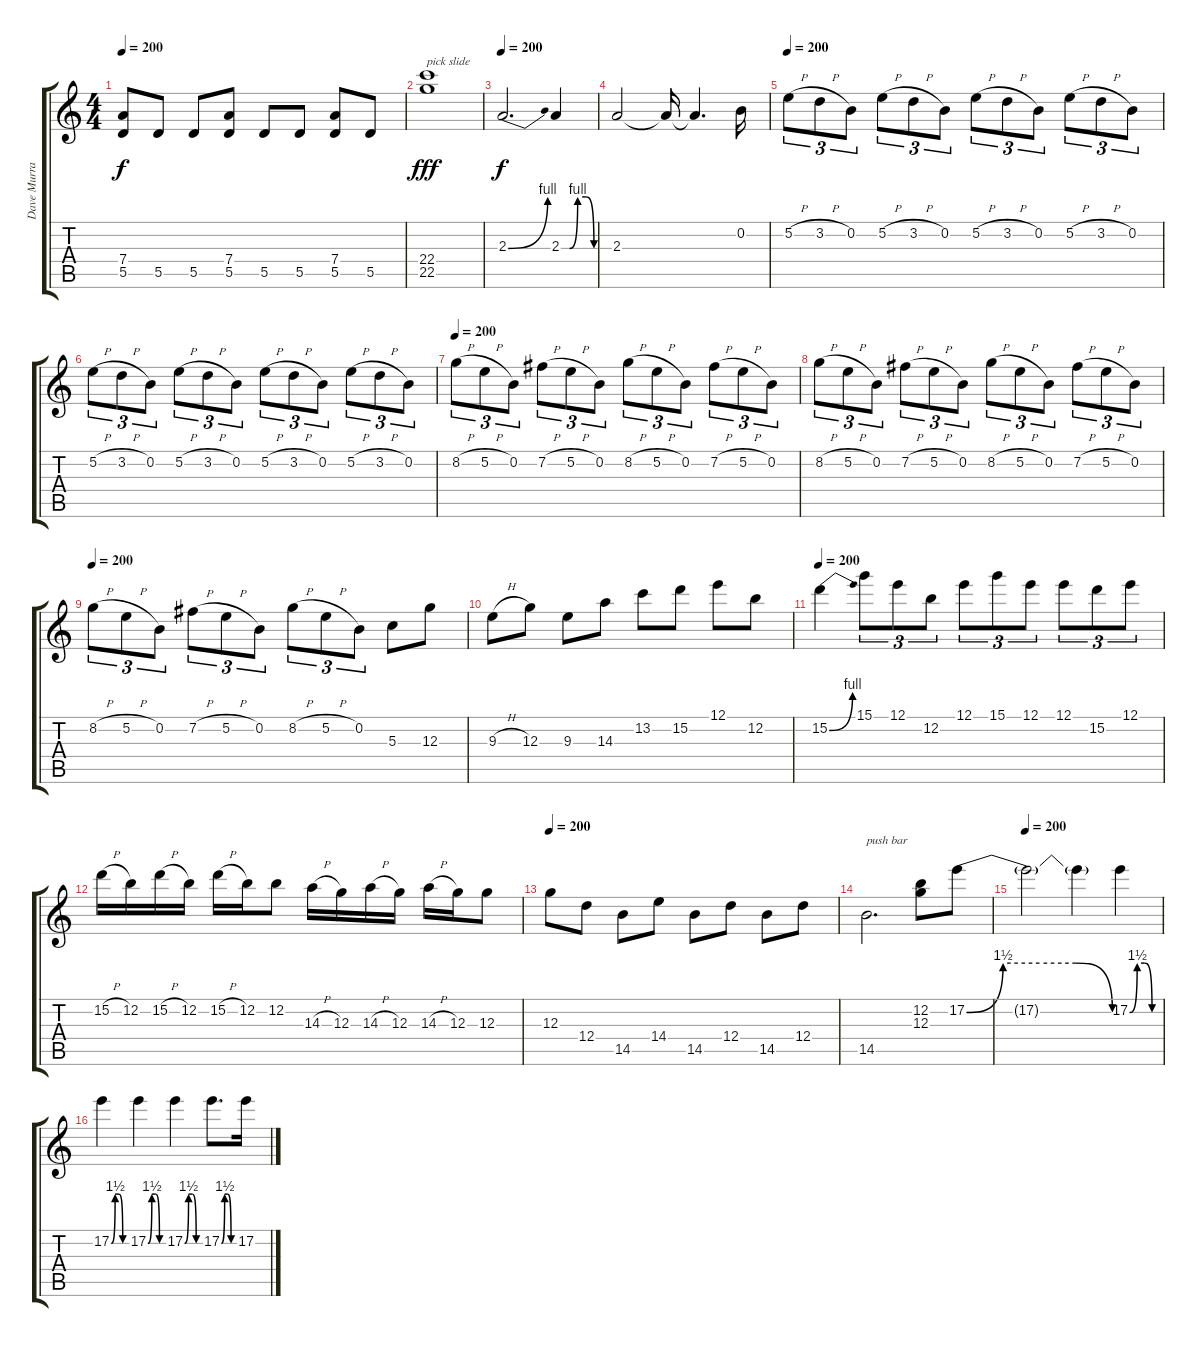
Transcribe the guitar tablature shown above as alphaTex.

\track ("Dave Murray" "Dave Murra") {instrument overdrivenguitar}
\staff {score tabs}
\tuning (E4 B3 G3 D3 A2 E2) {hide}
\ts (4 4)
\tempo 200
\clef g2
\ks c
(7.4 5.5).8{dy f} 5.5.8 5.5.8 (7.4 5.5).8 5.5.8 5.5.8 (7.4 5.5).8 5.5.8 |
(22.4 22.5).1{txt "pick slide" dy fff} |
\tempo 200
2.3{be (bend 0 0 60 4)}.2{d dy f volume 12} 2.3{be (custom 0 0 15 0 30 4 45 4 60 0)}.4 |
2.3.2 2.3{t}.16 2.3{t}.4{d} 0.2.16 |
\tempo 200
5.2{h}.8{tu (3 2)} 3.2{h}.8{tu (3 2)} 0.2.8{tu (3 2)} 5.2{h}.8{tu (3 2)} 3.2{h}.8{tu (3 2)} 0.2.8{tu (3 2)} 5.2{h}.8{tu (3 2)} 3.2{h}.8{tu (3 2)} 0.2.8{tu (3 2)} 5.2{h}.8{tu (3 2)} 3.2{h}.8{tu (3 2)} 0.2.8{tu (3 2)} |
5.2{h}.8{tu (3 2)} 3.2{h}.8{tu (3 2)} 0.2.8{tu (3 2)} 5.2{h}.8{tu (3 2)} 3.2{h}.8{tu (3 2)} 0.2.8{tu (3 2)} 5.2{h}.8{tu (3 2)} 3.2{h}.8{tu (3 2)} 0.2.8{tu (3 2)} 5.2{h}.8{tu (3 2)} 3.2{h}.8{tu (3 2)} 0.2.8{tu (3 2)} |
\tempo 200
8.2{h}.8{tu (3 2)} 5.2{h}.8{tu (3 2)} 0.2.8{tu (3 2)} 7.2{h}.8{tu (3 2)} 5.2{h}.8{tu (3 2)} 0.2.8{tu (3 2)} 8.2{h}.8{tu (3 2)} 5.2{h}.8{tu (3 2)} 0.2.8{tu (3 2)} 7.2{h}.8{tu (3 2)} 5.2{h}.8{tu (3 2)} 0.2.8{tu (3 2)} |
8.2{h}.8{tu (3 2)} 5.2{h}.8{tu (3 2)} 0.2.8{tu (3 2)} 7.2{h}.8{tu (3 2)} 5.2{h}.8{tu (3 2)} 0.2.8{tu (3 2)} 8.2{h}.8{tu (3 2)} 5.2{h}.8{tu (3 2)} 0.2.8{tu (3 2)} 7.2{h}.8{tu (3 2)} 5.2{h}.8{tu (3 2)} 0.2.8{tu (3 2)} |
\tempo 200
8.2{h}.8{tu (3 2)} 5.2{h}.8{tu (3 2)} 0.2.8{tu (3 2)} 7.2{h}.8{tu (3 2)} 5.2{h}.8{tu (3 2)} 0.2.8{tu (3 2)} 8.2{h}.8{tu (3 2)} 5.2{h}.8{tu (3 2)} 0.2.8{tu (3 2)} 5.3.8 12.3.8 |
9.3{h}.8 12.3.8 9.3.8 14.3.8 13.2.8 15.2.8 12.1.8 12.2.8 |
\tempo 200
15.2{be (bend 0 0 60 4)}.4 15.1.8{tu (3 2)} 12.1.8{tu (3 2)} 12.2.8{tu (3 2)} 12.1.8{tu (3 2)} 15.1.8{tu (3 2)} 12.1.8{tu (3 2)} 12.1.8{tu (3 2)} 15.2.8{tu (3 2)} 12.1.8{tu (3 2)} |
15.2{h}.16 12.2.16 15.2{h}.16 12.2.16 15.2{h}.16 12.2.16 12.2.8 14.3{h}.16 12.3.16 14.3{h}.16 12.3.16 14.3{h}.16 12.3.16 12.3.8 |
\tempo 200
12.3.8 12.4.8 14.5.8 14.4.8 14.5.8 12.4.8 14.5.8 12.4.8 |
14.5.2{d txt "push bar"} (12.2 12.3).8 17.2{be (custom 0 0 15 6 30 6 45 6 60 0)}.8 |
\tempo 200
17.2{t}.2 17.2{t}.4 17.2{be (custom 0 0 15 6 30 6 45 0 60 0)}.4 |
17.2{be (custom 0 0 15 6 30 6 45 0 60 0)}.4 17.2{be (custom 0 0 15 6 30 6 45 0 60 0)}.4 17.2{be (custom 0 0 15 6 30 6 45 0 60 0)}.4 17.2{be (custom 0 0 15 6 30 6 45 0 60 0)}.8{d} 17.2.16
